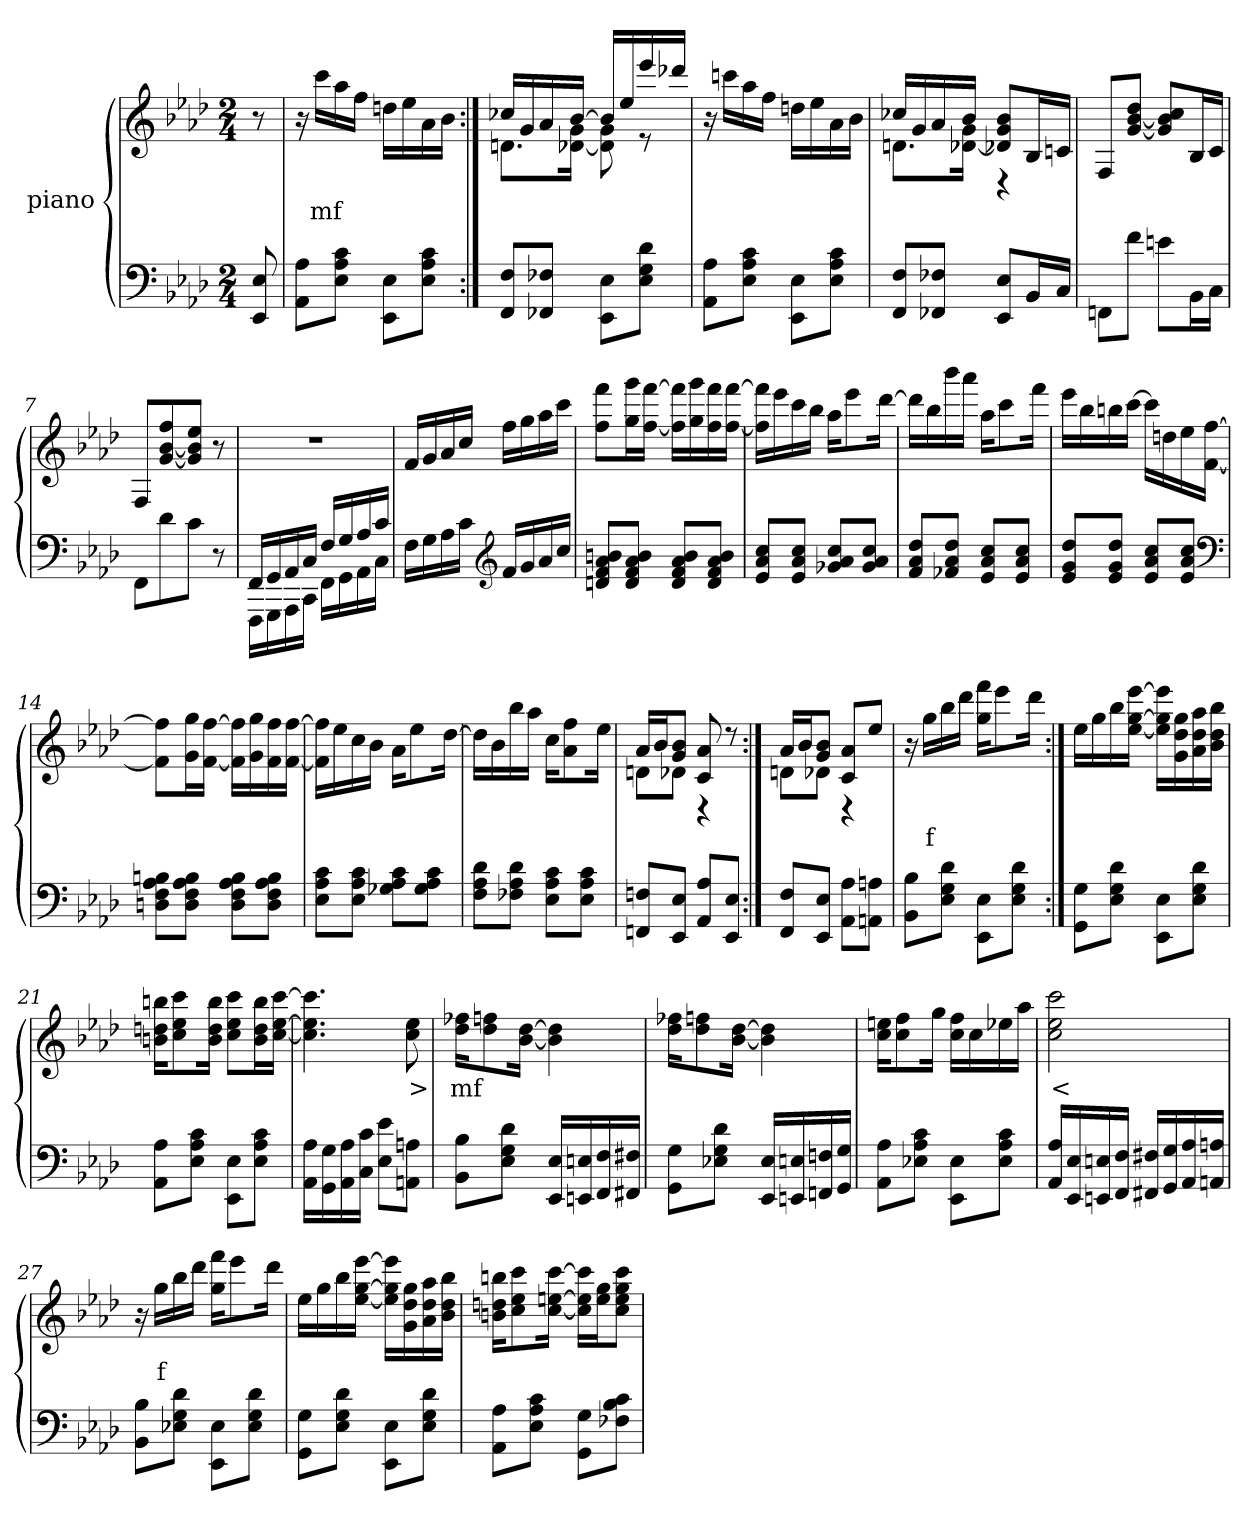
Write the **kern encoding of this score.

**kern	**kern	**text
*part2	*part1	*part1
*staff2	*staff1	*staff1
*I"piano	*I"piano	*
*clefF4	*clefG2	*
*k[b-e-a-d-]	*k[b-e-a-d-]	*
*M2/4	*M2/4	*
=1	=1	=1
8E- 8EE-	8r	.
=2	=2	=2
8A- 8AA-L	16r	.
.	16cccLL	mf
8c 8A- 8E-J	16aa-	.
.	16ffJJ	.
8E- 8EE-L	16ddnLL	.
.	16ee-	.
8c 8A- 8E-J	16a-	.
.	16b-JJ	.
=3:|!	=3:|!	=3:|!
*	*^	*
8F 8FFL	16cc-XLL	8.dnL	.
.	16g	.	.
8F-X 8FF-XJ	16a-	.	.
.	[16b-JJ	16g [16d-XJk	.
8E- 8EE-L	16b-LL]	8g 8d-]	.
.	16ee-	.	.
8d- 8G 8E-J	16eee-	8r	.
.	16ddd-XJJ	.	.
*	*v	*v	*
=4	=4	=4
8A- 8AA-L	16r	.
.	16cccnLL	.
8c 8A- 8E-J	16aa-	.
.	16ffJJ	.
8E- 8EE-L	16ddnLL	.
.	16ee-	.
8c 8A- 8E-J	16a-	.
.	16b-JJ	.
=5	=5	=5
*	*^	*
8F 8FFL	16cc-XLL	8.dnL	.
.	16g	.	.
8F-X 8FF-XJ	16a-	.	.
.	16b-JJ	16g [16d-XJk	.
8E- 8EE-L	8b- 8g 8d-X]L	4r	.
16BB-L	16B-L	.	.
16CJJ	16cnJJ	.	.
*	*v	*v	*
=6	=6	=6
8FFnL	8FL	.
8fJ	8dd- [8b- [8gJ	.
8enL	8cc 8b-] 8g]L	.
16BB-L	16B-L	.
16CJJ	16cJJ	.
=7	=7	=7
8FFL	8FL	.
8d-	8ff [8b- [8g	.
8cJ	8ee- 8b-] 8g]J	.
8r	8r	.
=8	=8	=8
*^	*	*
16FFLL	16FFFLL	2r	.
16GG	16GGG	.	.
16AA-	16AAA-	.	.
16CJJ	16CCJJ	.	.
16FLL	16FFLL	.	.
16G	16GG	.	.
16A-	16AA-	.	.
16cJJ	16CJJ	.	.
*v	*v	*	*
=9	=9	=9
16FLL	16fLL	.
16G	16g	.
16A-	16a-	.
16cJJ	16ccJJ	.
*clefG2	*	*
16fLL	16ffLL	.
16g	16gg	.
16a-	16aa-	.
16ccJJ	16cccJJ	.
=10	=10	=10
8bn 8a- 8f 8dnL	8fff 8ffL	.
8b 8a- 8f 8dJ	16ggg 16ggL	.
.	[16fff [16ffJJ	.
8b 8a- 8f 8dL	16fff] 16ff]LL	.
.	16ggg 16gg	.
8b 8a- 8f 8dJ	16fff 16ff	.
.	[16fff [16ffJJ	.
=11	=11	=11
8cc 8a- 8e-L	16fff] 16ff]LL	.
.	16eee-	.
8cc 8a- 8e-J	16ccc	.
.	16bb-JJ	.
8cc 8a- 8g-XL	16aa-KL	.
.	8eee-	.
8cc 8a- 8g-J	.	.
.	[16ddd-Jk	.
=12	=12	=12
8dd- 8a- 8fL	16ddd-LL]	.
.	16bb-	.
8dd- 8a- 8f-XJ	16bbb-	.
.	16aaa-JJ	.
8cc 8a- 8e-L	16aa-KL	.
.	8ccc	.
8cc 8a- 8e-J	.	.
.	16fffJk	.
=13	=13	=13
8dd- 8g 8e-L	16eee-LL	.
.	16bb-	.
8dd- 8g 8e-J	16bbn	.
.	[16cccJJ	.
8cc 8a- 8e-L	16cccLL]	.
.	16ddn	.
8cc 8a- 8e-J	16ee-	.
.	[16ff [16fJJ	.
*clefF4	*	*
=14	=14	=14
8Bn 8A- 8F 8DnL	8ff] 8f]L	.
8B 8A- 8F 8DJ	16gg 16gL	.
.	[16ff [16fJJ	.
8B 8A- 8F 8DL	16ff] 16f]LL	.
.	16gg 16g	.
8B 8A- 8F 8DJ	16ff 16f	.
.	[16ff [16fJJ	.
=15	=15	=15
8c 8A- 8E-L	16ff] 16f]LL	.
.	16ee-	.
8c 8A- 8E-J	16cc	.
.	16b-JJ	.
8c 8A- 8G-XL	16a-KL	.
.	8ee-	.
8c 8A- 8G-J	.	.
.	[16dd-Jk	.
=16	=16	=16
8d- 8A- 8FL	16dd-LL]	.
.	16b-	.
8d- 8A- 8F-XJ	16bb-	.
.	16aa-JJ	.
8c 8A- 8E-L	16ccKL	.
.	8ff 8a-	.
8c 8A- 8E-J	.	.
.	16ee-Jk	.
=17	=17	=17
*	*^	*
8Fn 8FFnL	16a-LL	8dnL	.
.	16b-J	.	.
8E- 8EE-J	8b- 8gJ	8d-XJ	.
8A- 8AA-L	8a- 8c	4r	.
8E- 8EE-J	8r	.	.
=18:|!	=18:|!	=18:|!	=18:|!
8F 8FFL	16a-LL	8dnL	.
.	16b-J	.	.
8E- 8EE-J	8b- 8gJ	8d-XJ	.
8A- 8AA-L	8a- 8cL	4r	.
8An 8AAnJ	8ee-J	.	.
*	*v	*v	*
=19	=19	=19
8B- 8BB-L	16r	.
.	16ggLL	f
8d- 8G 8E-J	16bb-	.
.	16ddd-JJ	.
8E- 8EE-L	16fff 16ggKL	.
.	8eee-	.
8d- 8G 8E-J	.	.
.	16ddd-Jk	.
=20:|!	=20:|!	=20:|!
8G 8GGL	16ee-LL	.
.	16gg	.
8d- 8G 8E-J	16bb-	.
.	[16eee- [16gg [16ee-JJ	.
8E- 8EE-L	16eee-] 16gg] 16ee-]LL	.
.	16gg 16dd- 16g	.
8d- 8G 8E-J	16aa- 16dd- 16a-	.
.	16bb- 16dd- 16b-JJ	.
=21	=21	=21
8A- 8AA-L	16bbn 16ddn 16bnKL	.
.	8ccc 8ee- 8cc	.
8c 8A- 8E-J	.	.
.	16bb 16dd 16bJk	.
8E- 8EE-L	8ccc 8ee- 8ccL	.
8c 8A- 8E-J	16bb 16dd 16bL	.
.	[16ccc [16ee- [16ccJJ	.
=22	=22	=22
16A- 16AA-LL	4.ccc] 4.ee-] 4.cc]	.
16G 16GG	.	.
16A- 16AA-	.	.
16c 16CJJ	.	.
8e- 8E-L	.	.
8An 8AAnJ	8ee- 8cc	>
=23	=23	=23
8B- 8BB-L	16ff-X 16dd-KL	mf
.	8ffn 8dd-	.
8d- 8G 8E-J	.	.
.	[16dd- [16b-Jk	.
16E- 16EE-LL	4dd-] 4b-]	.
16En 16EEn	.	.
16F 16FF	.	.
16F#X 16FF#XJJ	.	.
=24	=24	=24
8G 8GGL	16ff-X 16dd-KL	.
.	8ffn 8dd-	.
8d- 8G 8E-XJ	.	.
.	[16dd- [16b-Jk	.
16E- 16EE-LL	4dd-] 4b-]	.
16En 16EEn	.	.
16Fn 16FFn	.	.
16G 16GGJJ	.	.
=25	=25	=25
8A- 8AA-L	16een 16ccKL	.
.	8ff 8cc	.
8c 8A- 8E-XJ	.	.
.	16ggJk	.
8E- 8EE-L	16ff 16ccLL	.
.	16cc	.
8c 8A- 8E-J	16ee-X	.
.	16aa-JJ	.
=26	=26	=26
16A- 16AA-LL	2ccc 2ee- 2cc	<
16E- 16EE-	.	.
16En 16EEn	.	.
16F 16FFJJ	.	.
16F#X 16FF#XLL	.	.
16G 16GG	.	.
16A- 16AA-	.	.
16An 16AAnJJ	.	.
=27	=27	=27
8B- 8BB-L	16r	.
.	16ggLL	f
8d- 8G 8E-XJ	16bb-	.
.	16ddd-JJ	.
8E- 8EE-L	16fff 16ggKL	.
.	8eee-	.
8d- 8G 8E-J	.	.
.	16ddd-Jk	.
=28	=28	=28
8G 8GGL	16ee-LL	.
.	16gg	.
8d- 8G 8E-J	16bb-	.
.	[16eee- [16gg [16ee-JJ	.
8E- 8EE-L	16eee-] 16gg] 16ee-]LL	.
.	16gg 16dd- 16g	.
8d- 8G 8E-J	16aa- 16dd- 16a-	.
.	16bb- 16dd- 16b-JJ	.
=29	=29	=29
8A- 8AA-L	16bbn 16ddn 16bnKL	.
.	8ccc 8ee- 8cc	.
8c 8A- 8E-J	.	.
.	[16ccc [16een [16ccJk	.
8G 8GGL	16ccc] 16ee] 16cc]LL	.
.	16gg 16eeJ	.
8c 8B- 8F-XJ	8ccc 8gg 8ee 8ccJ	.
=	=	=
*-	*-	*-
